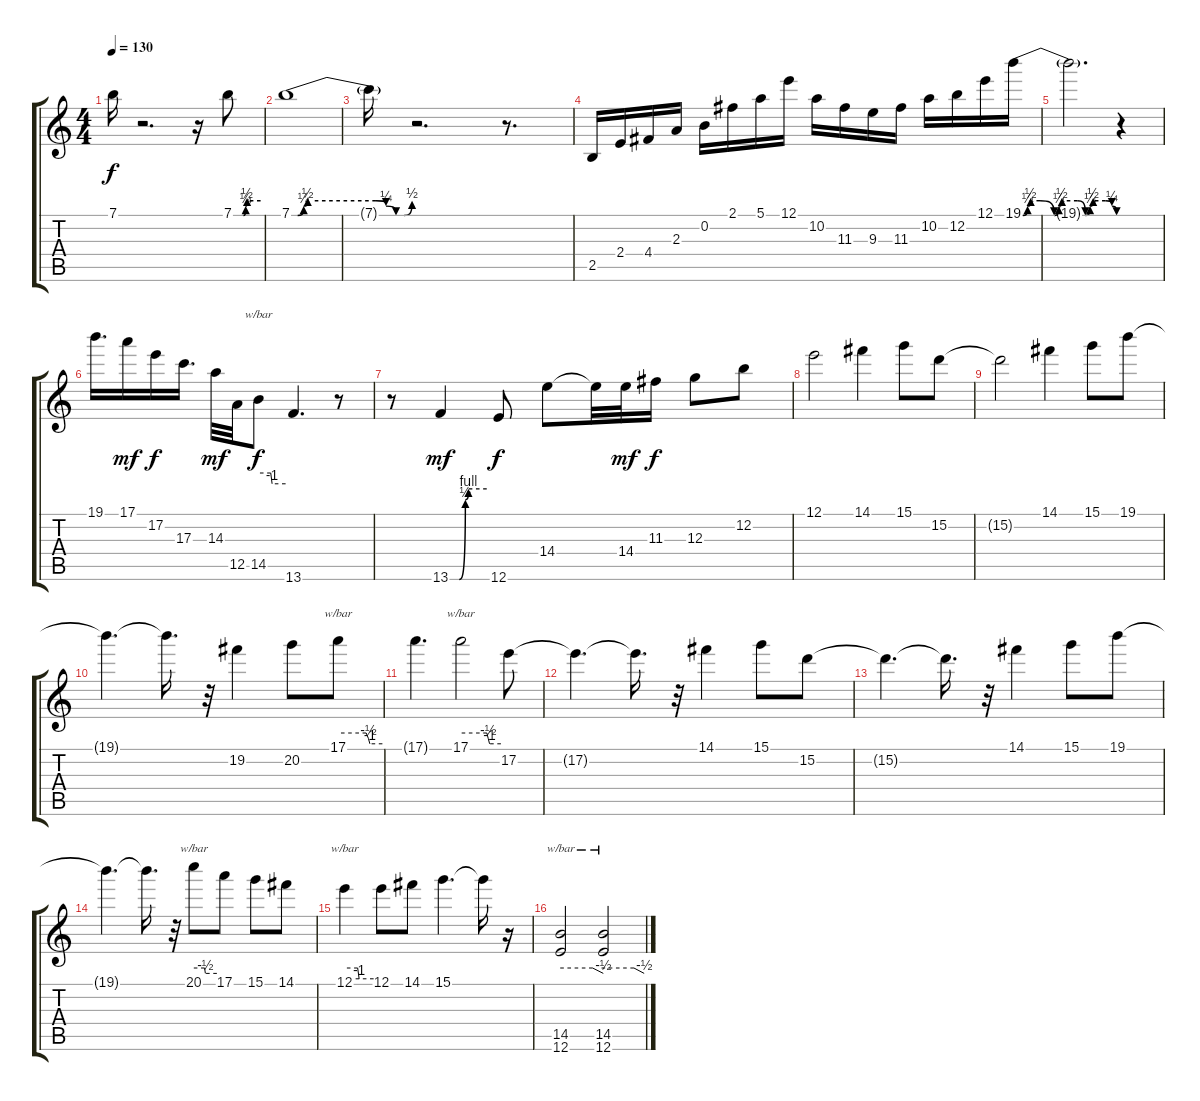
\track "" {instrument overdrivenguitar}
\staff {score tabs}
\tuning (E4 B3 G3 D3 A2 E2) {hide}
\ts (4 4)
\tempo 130
\clef g2
\ks c
7.1{t}.16{dy f} r.2{d} r.16 7.1{be (custom 0 0 22 0 27 1 30 2 60 2)}.8 |
7.1{be (custom 0 0 3 0 6 1 8 2 42 2 47 1 52 0 56 0 60 2)}.1 |
7.1{t}.16 r.2{d} r.8{d} |
2.5.16 2.4.16 4.4.16 2.3.16 0.2.16 2.1.16 5.1.16 12.1.16 10.2.16 11.3.16 9.3.16 11.3.16 10.2.16 12.2.16 12.1.16 19.1{be (custom 0 0 3 1 5 2 11 2 20 0 23 1 25 2 35 2 40 0 43 1 45 2 53 2 57 1 60 0)}.16 |
19.1{t}.2{d} r.4 |
19.1.16{d} 17.1.16{dy mf} 17.2.16{dy f} 17.3.16{d} 14.3.32{dy mf} 12.5.32 14.5.8{tbe (custom default 0 0 27 0 30 -4 60 -4) dy f} 13.6.4{d} r.8 |
r.8 13.6{be (custom 0 0 15 0 25 2 30 4 60 4)}.4{dy mf} 12.6.8{dy f} 14.4.8 14.4{t}.32 14.4.32{dy mf} 11.3.16{dy f} 12.3.8 12.2.8 |
12.1.2 14.1.4 15.1.8 15.2.8 |
15.2{t}.2 14.1.4 15.1.8 19.1.8 |
19.1{t}.4{d} 19.1{t}.16{d} r.32 19.2.4 20.2.8 17.1.8{tbe (custom default 0 0 38 0 41 -2 43 -4 60 -4)} |
17.1{t}.4{d} 17.1.2{tbe (custom default 0 0 39 0 41 -2 43 -4 60 -4)} 17.2.8 |
17.2{t}.4{d} 17.2{t}.16{d} r.32 14.1.4 15.1.8 15.2.8 |
15.2{t}.4{d} 15.2{t}.16{d} r.32 14.1.4 15.1.8 19.1.8 |
19.1{t}.4{d} 19.1{t}.16{d} r.32 20.1.8{tbe (custom default 0 0 28 0 30 -2 60 -2)} 17.1.8 15.1.8 14.1.8 |
12.1.4{tbe (custom default 0 0 27 0 30 -4 60 -4)} 12.1.8 14.1.8 15.1.4{d} 15.1{t}.16 r.16 |
(14.5 12.6).2{tbe (custom default 0 0 45 0 60 -2)} (14.5 12.6).2{tbe (custom default 0 0 45 0 60 -2)}
